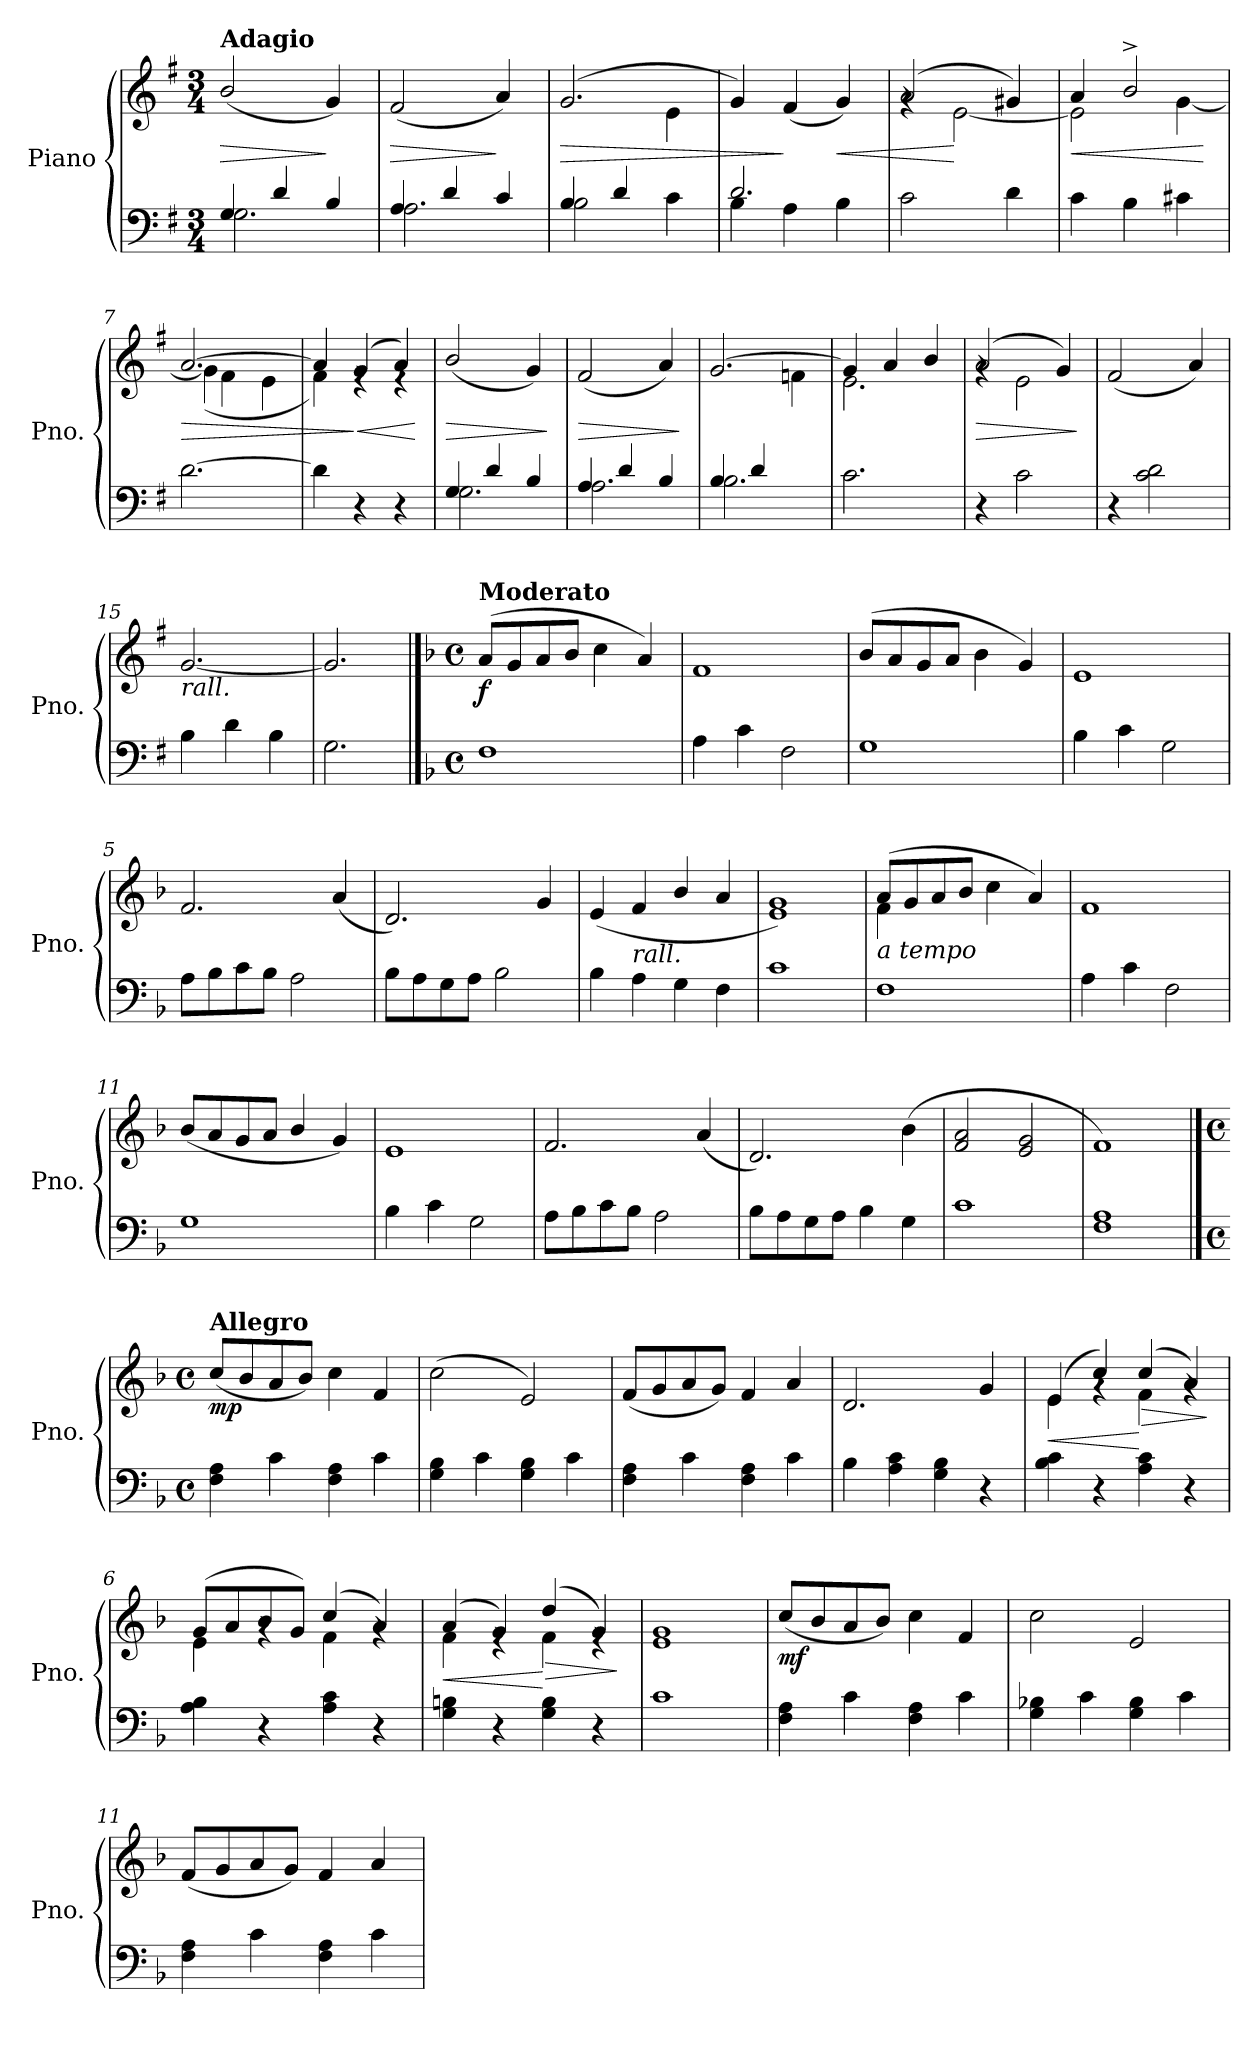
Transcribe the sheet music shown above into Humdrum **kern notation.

**kern	**kern	**dynam
*part1	*part1	*part1
*staff2	*staff1	*staff1/2
*I"Piano	*	*
*I'Pno.	*	*
!!LO:LB:g=z
*clefF4	*clefG2	*
*k[f#]	*k[f#]	*
*M3/4	*M3/4	*
=1	=1	=1
*^	*	*
!	!	!LO:TX:a:B:t=Adagio	!
!	!	!	!LO:HP:b
4G/	2.G<\	(<2b/	>
4d/	.	.	.
4B/	.	4g/)	]
=2	=2	=2	=2
!	!	!	!LO:HP:b
4A/	2.A<\	(<2f#/	>
4d/	.	.	.
4c/	.	4a/)	]
=3	=3	=3	=3
!	!	!	!LO:HP:b
*	*	*^	*
4B/	2B<\	(>2.g/	2ryy	>
4d/	.	.	.	.
4ryy	4c\	.	4e<\	.
*	*	*v	*v	*
=4	=4	=4	=4
2.d/	4B\	4g/)	.
.	4A\	(<4f#/	]
!	!	!	!LO:HP:b
.	4B\	4g/)	<
*v	*v	*	*
=5	=5	=5
*	*^	*
2c\	(>2a/	4rg	.
.	.	[2e\	[
4d\	4g#X/)	.	.
!!LO:LB:g=z	!!
=6	=6	=6	=6
!	!	!	!LO:HP:b
4c\	4a/	2e\]	<
4B\	2b^/	.	.
4c#X\	.	[4g\	.
*	*v	*v	*
.	.	[
=7	=7	=7
!	!	!LO:HP:b
*	*^	*
[2.d\	[2.a/	(<4g\]	>
.	.	4f#\	.
.	.	4e\	.
=8	=8	=8	=8
4d\]	4a/]	4f#\)	.
!	!	!	!LO:HP:n=1:b
4r	(>4g/	4re	] <
4r	4a/)	4re	.
*	*v	*v	*
.	.	[
=9	=9	=9
*^	*	*
!	!	!	!LO:HP:b
4G/	2.G\	(<2b/	>
4d/	.	.	.
4B/	.	4g/)	.
*v	*v	*	*
.	.	]
=10	=10	=10
*^	*	*
!	!	!	!LO:HP:b
4A/	2.A\	(<2f#/	>
4d/	.	.	.
4B/	.	4a/)	.
*v	*v	*	*
.	.	]
!!LO:LB:g=z
=11	=11	=11
*^	*^	*
(>4B/	2.B\	[2.g/	4ryy	.
4d/	.	.	4ryy	.
4ryy	.	.	4fn\	.
=12	=12	=12	=12	=12
2.c\yy	2.c\	4g/]	2.e\)	.
.	.	4a/	.	.
.	.	4b/	.	.
*v	*v	*	*	*
=13	=13	=13	=13
!	!	!	!LO:HP:b
4r	(>2a/	4rg	>
2c\	.	2e\	.
.	4g/)	.	.
*	*v	*v	*
.	.	]
=14	=14	=14
4r	(<2f#/	.
2c\ 2d\	.	.
.	4a/)	.
=15	=15	=15
!	!LO:TX:b:i:t=rall.	!
4B\	[2.g/	.
4d\	.	.
4B\	.	.
=16	=16	=16
2.G\	2.g/]	.
!!LO:PB:g=z
==1	==1	==1
*k[b-]	*k[b-]	*
*M4/4	*M4/4	*
*met(c)	*met(c)	*
!	!LO:TX:a:B:t=Moderato	!
!	!	!LO:DY:b
1F<	(<8a/L	f
.	8g/	.
.	8a/	.
.	8b-/J	.
.	4cc\	.
.	4a/)	.
=2	=2	=2
4A<\	1f	.
4c<\	.	.
2F<\	.	.
=3	=3	=3
1G<	(<8b-/L	.
.	8a/	.
.	8g/	.
.	8a/J	.
.	4b-\	.
.	4g/)	.
=4	=4	=4
4B-<\	1e	.
4c\	.	.
2G<\	.	.
=5	=5	=5
8A\L	2.f/	.
8B-\	.	.
8c\	.	.
8B-\J	.	.
2A\	.	.
.	(<4a/	.
!!LO:LB:g=z
=6	=6	=6
8B-\L	2.d/)	.
8A\	.	.
8G\	.	.
8A\J	.	.
2B-\	.	.
.	4g/	.
=7	=7	=7
4B-<\	(<4e/	.
!	!LO:TX:b:i:t=rall.	!
4A<\	4f/	.
4G<\	4b-/	.
4F<\	4a/	.
=8	=8	=8
1c	1e 1g)	.
=9	=9	=9
*	*^	*
!	!LO:TX:b:i:t=a tempo	!	!
1F<	(>8a/L	4f\	.
.	8g/	.	.
.	8a/	4ryy	.
.	8b-/J	.	.
.	4cc\	2ryy	.
.	4a/)	.	.
*	*v	*v	*
=10	=10	=10
4A<\	1f	.
4c<\	.	.
2F<\	.	.
=11	=11	=11
1G	(<8b-/L	.
.	8a/	.
.	8g/	.
.	8a/J	.
.	4b-/	.
.	4g/)	.
!!LO:LB:g=z
=12	=12	=12
4B-<\	1e	.
4c\	.	.
2G<\	.	.
=13	=13	=13
8A\L	2.f/	.
8B-\	.	.
8c\	.	.
8B-\J	.	.
2A\	.	.
.	(<4a/	.
=14	=14	=14
8B-\L	2.d/)	.
8A\	.	.
8G\	.	.
8A\J	.	.
4B-\	.	.
4G<\	(<4b-\	.
=15	=15	=15
1c<	2f/ 2a/	.
.	2e/ 2g/	.
=16	=16	=16
1F< 1A<	1f)	.
!!LO:LB:g=z
==1	==1	==1
*M4/4	*M4/4	*
*met(c)	*met(c)	*
!	!LO:TX:a:B:t=Allegro	!
!	!	!LO:DY:b
4F\< 4A\<	(<8cc/L	mp
.	8b-/	.
4c\	8a/	.
.	8b-/J)	.
4F\ 4A\	4cc\	.
4c\	4f/	.
=2	=2	=2
4G\< 4B-\<	(>2cc\	.
4c\	.	.
4G\ 4B-\	2e/)	.
4c\	.	.
=3	=3	=3
4F\ 4A\	(<8f/L	.
.	8g/	.
4c\	8a/	.
.	8g/J)	.
4F\ 4A\	4f/	.
4c\	4a/	.
=4	=4	=4
4B-\	2.d/	.
4A\ 4c\	.	.
4G\ 4B-\	.	.
4r	4g/	.
=5	=5	=5
!	!	!LO:HP:b
*	*^	*
4B-\< 4c\<	(>4e/	4e\	<
4r	4cc/)	4rg	.
!	!	!	!LO:HP:n=1:b
4A\ 4c\	(>4cc/	4f\	[ >
4r	4a/)	4rg	.
*	*v	*v	*
.	.	]
!!LO:LB:g=z
=6	=6	=6
*	*^	*
4A\ 4B-\	(>8g/L	4e\	.
.	8a/	.	.
4r	8b-/	4rg	.
.	8g/J)	.	.
4A\ 4c\	(>4cc/	4f<\	.
4r	4a/)	4rg	.
=7	=7	=7	=7
!	!	!	!LO:HP:b
4G\ 4Bn\	(>4a/	4f<\	<
4r	4g/)	4re	.
!	!	!	!LO:HP:n=1:b
4G\ 4B\	(>4dd/	4f\	[ >
4r	4g/)	4re	.
*	*v	*v	*
.	.	]
=8	=8	=8
1c	1e 1g	.
=9	=9	=9
!	!	!LO:DY:b
4F\ 4A\	(<8cc/L	mf
.	8b-/	.
4c\	8a/	.
.	8b-/J)	.
4F\ 4A\	4cc\	.
4c\	4f/	.
=10	=10	=10
4G\ 4B-X\	2cc\	.
4c\	.	.
4G\ 4B-\	2e/	.
4c\	.	.
=11	=11	=11
4F\ 4A\	(<8f/L	.
.	8g/	.
4c\	8a/	.
.	8g/J)	.
4F\ 4A\	4f/	.
4c\	4a/	.
=	=	=
*-	*-	*-
